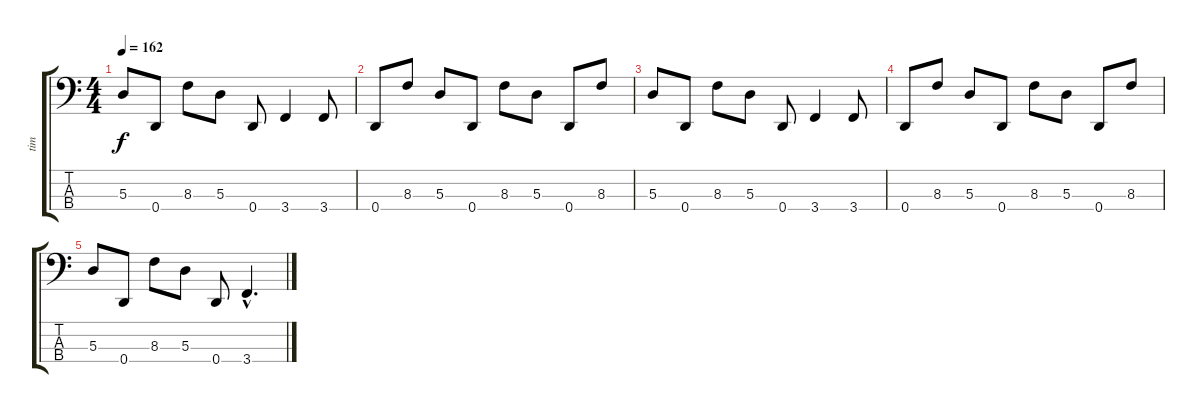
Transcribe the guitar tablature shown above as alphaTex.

\track ("tim" "tim") {instrument electricbassfinger}
\staff {score tabs}
\tuning (G2 D2 A1 D1) {hide}
\ts (4 4)
\tempo 162
\clef f4
\ks c
5.3.8{dy f} 0.4.8 8.3.8 5.3.8 0.4.8 3.4.4 3.4.8 |
0.4.8 8.3.8 5.3.8 0.4.8 8.3.8 5.3.8 0.4.8 8.3.8 |
5.3.8 0.4.8 8.3.8 5.3.8 0.4.8 3.4.4 3.4.8 |
0.4.8 8.3.8 5.3.8 0.4.8 8.3.8 5.3.8 0.4.8 8.3.8 |
5.3.8 0.4.8 8.3.8 5.3.8 0.4.8 3.4{hac}.4{d}
